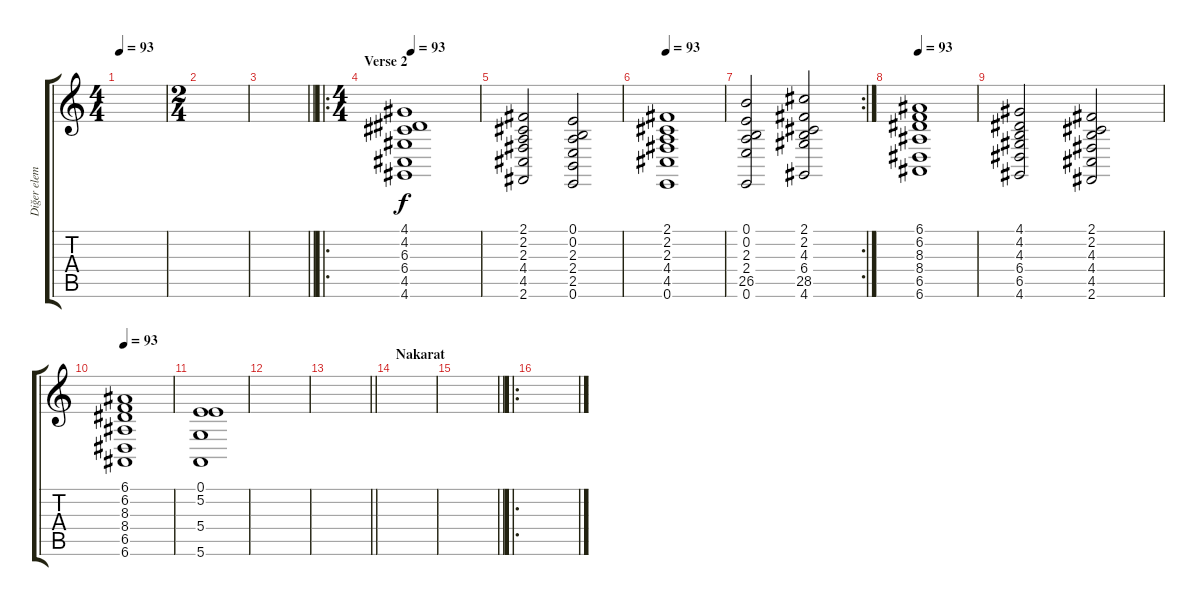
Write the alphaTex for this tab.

\track ("Diğer elemanım =)" "Diğer elem") {instrument stringensemble2}
\staff {score tabs}
\tuning (E4 B3 G3 D3 A2 E2) {hide}
\ts (4 4)
\tempo 93
\clef g2
\ks c
|
\ts (2 4)
|
\barLineRight lightlight
|
\ro
\ts (4 4)
\section ("" "Verse 2")
\tempo 93
(4.1 4.2 6.3 6.4 4.5 4.6).1 |
(2.1 2.2 2.3 4.4 4.5 2.6).2 (0.1 0.2 2.3 2.4 2.5 0.6).2 |
\tempo 93
(2.1 2.2 2.3 4.4 4.5 0.6).1 |
\rc 2
(0.1 0.2 2.3 2.4 26.5 0.6).2 (2.1 2.2 4.3 6.4 28.5 4.6).2 |
\tempo 93
(6.1 6.2 8.3 8.4 6.5 6.6).1 |
(4.1 4.2 4.3 6.4 6.5 4.6).2 (2.1 2.2 4.3 4.4 4.5 2.6).2 |
\tempo 93
(6.1 6.2 8.3 8.4 6.5 6.6).1 |
(0.1 5.2 5.4 5.6).1 |
|
\barLineRight lightlight
|
\section ("" "Nakarat")
|
\barLineRight lightlight
|
\ro
\section ("" "")
